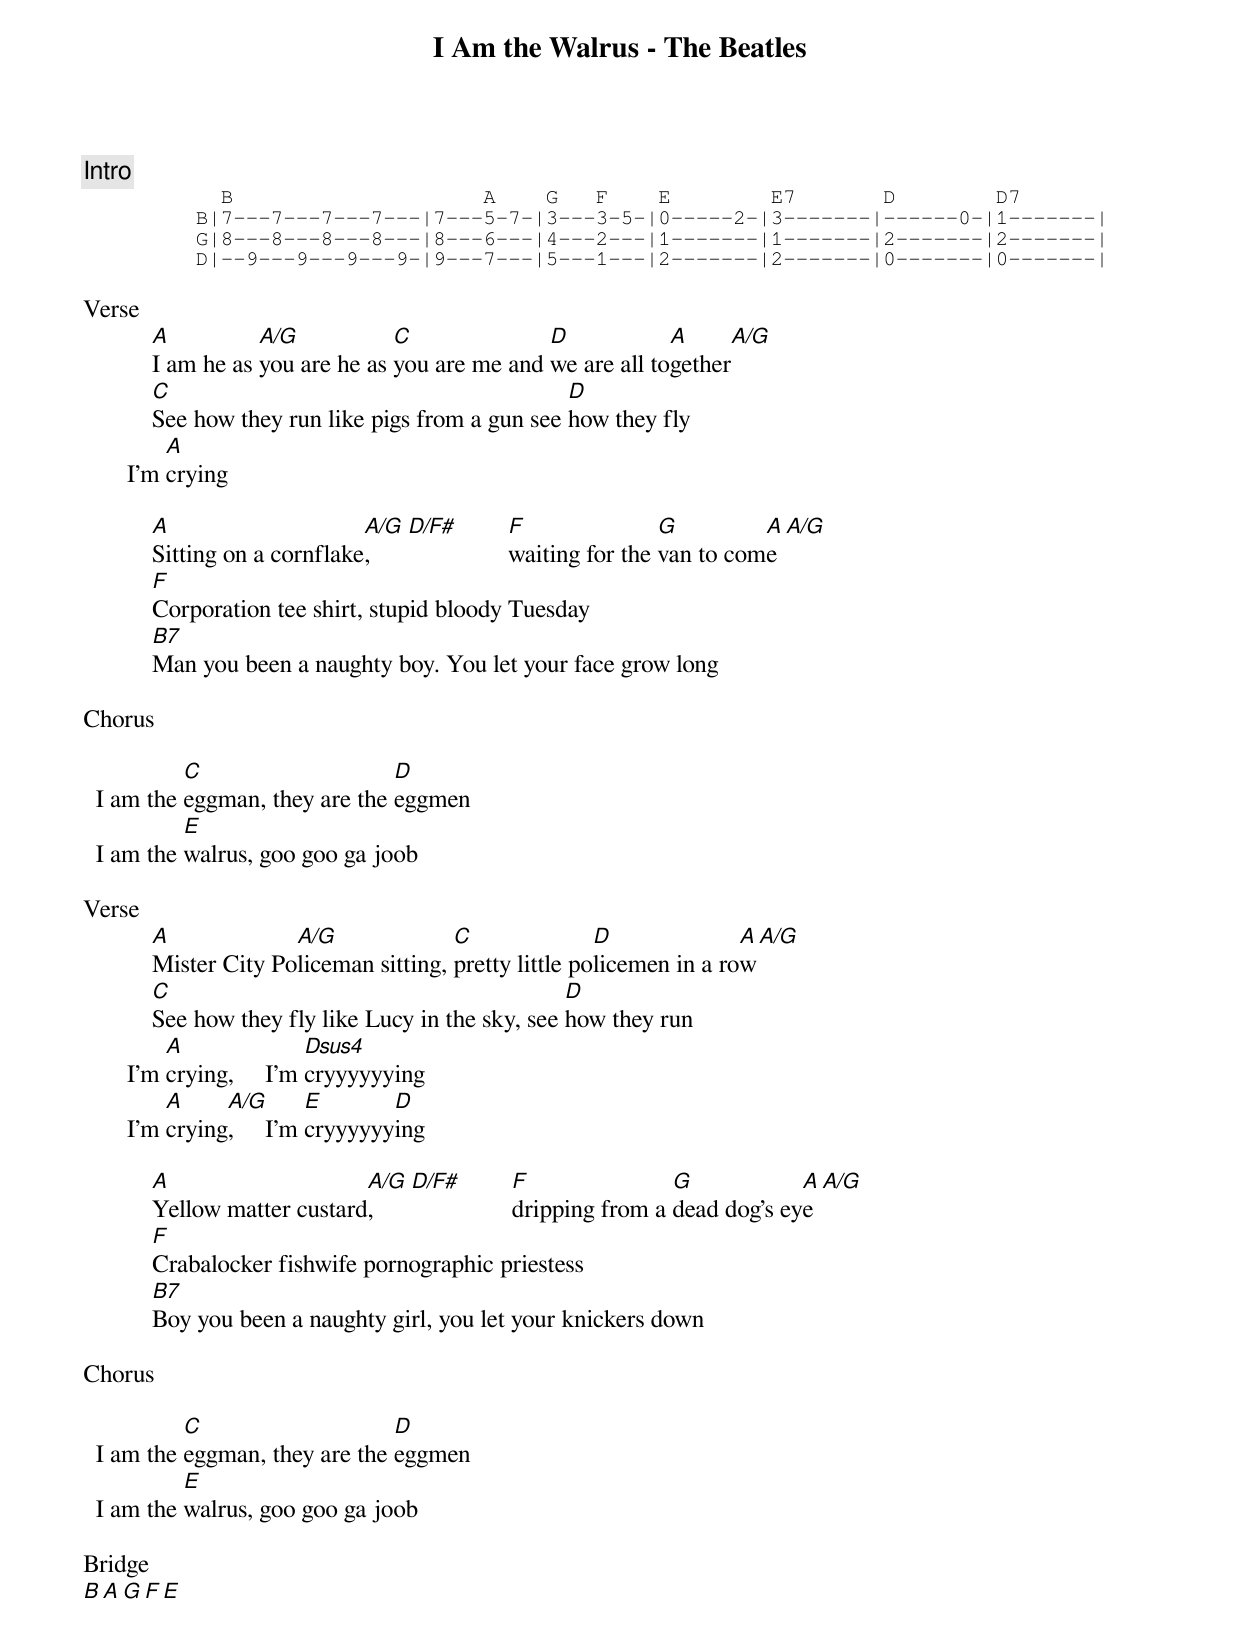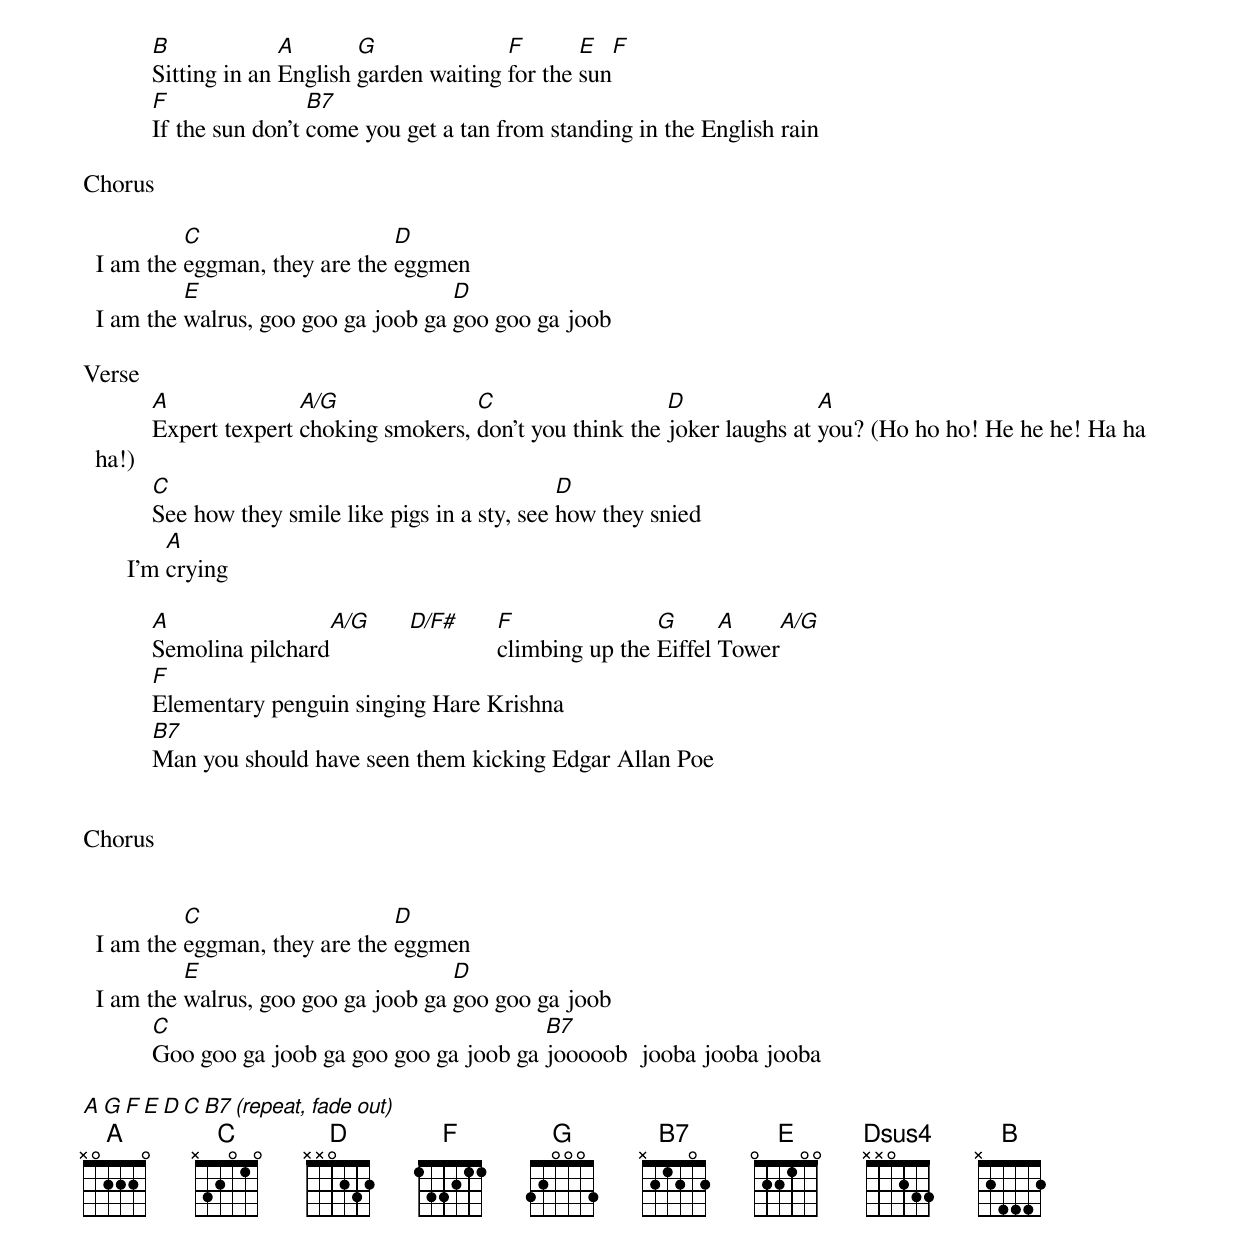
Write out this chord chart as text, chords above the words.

I Am the Walrus - The Beatles

Intro
           B                    A    G   F    E        E7       D        D7
         B|7---7---7---7---|7---5-7-|3---3-5-|0-----2-|3-------|------0-|1-------|
         G|8---8---8---8---|8---6---|4---2---|1-------|1-------|2-------|2-------|
         D|--9---9---9---9-|9---7---|5---1---|2-------|2-------|0-------|0-------|

Verse
           A          A/G           C              D            A        A/G
           I am he as you are he as you are me and we are all together
           C                                         D
           See how they run like pigs from a gun see how they fly
           A
       I'm crying

           A                     A/G    D/F#    F               G         A      A/G
           Sitting on a cornflake,              waiting for the van to come
           F
           Corporation tee shirt, stupid bloody Tuesday
           B7
           Man you been a naughty boy. You let your face grow long

Chorus

           C                    D
  I am the eggman, they are the eggmen
           E
  I am the walrus, goo goo ga joob

Verse
           A             A/G              C               D              A      A/G
           Mister City Policeman sitting, pretty little policemen in a row
           C                                          D
           See how they fly like Lucy in the sky, see how they run
           A               Dsus4
       I'm crying,     I'm cryyyyyying
           A     A/G       E       D
       I'm crying,     I'm cryyyyyying

           A                    A/G    D/F#    F               G            A     A/G
           Yellow matter custard,              dripping from a dead dog's eye
           F
           Crabalocker fishwife pornographic priestess
           B7
           Boy you been a naughty girl, you let your knickers down

Chorus

           C                    D
  I am the eggman, they are the eggmen
           E
  I am the walrus, goo goo ga joob

Bridge
           B     A     G     F     E

           B             A       G              F       E     F
           Sitting in an English garden waiting for the sun
           F                B7
           If the sun don't come you get a tan from standing in the English rain

Chorus

           C                    D
  I am the eggman, they are the eggmen
           E                          D
  I am the walrus, goo goo ga joob ga goo goo ga joob

Verse
           A              A/G              C                   D               A
           Expert texpert choking smokers, don't you think the joker laughs at you? (Ho ho ho! He he he! Ha ha ha!)
           C                                          D
           See how they smile like pigs in a sty, see how they snied
           A
       I'm crying

           A                A/G   D/F#  F               G      A      A/G
           Semolina pilchard            climbing up the Eiffel Tower
           F
           Elementary penguin singing Hare Krishna
           B7
           Man you should have seen them kicking Edgar Allan Poe


Chorus


           C                    D
  I am the eggman, they are the eggmen
           E                          D
  I am the walrus, goo goo ga joob ga goo goo ga joob
           C                                     B7
           Goo goo ga joob ga goo goo ga joob ga jooooob  jooba jooba jooba

           A   G   F   E   D   C   B7 (repeat, fade out)
